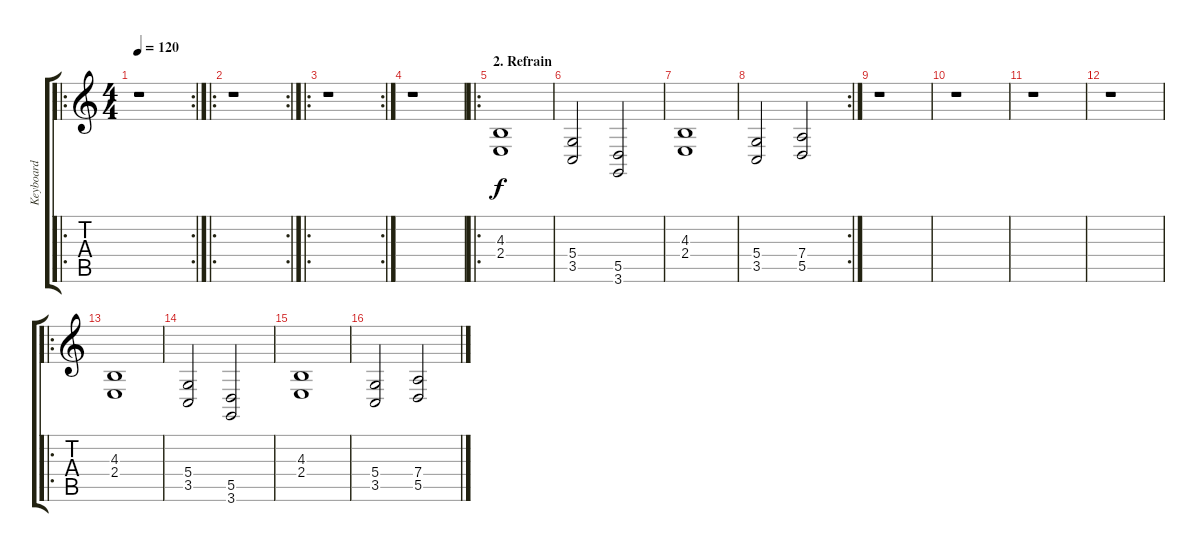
\track ("Keyboard" "Keyboard") {instrument fx8scifi}
\staff {score tabs}
\tuning (E4 B3 G3 D3 A2 E2) {hide}
\ro
\rc 2
\ts (4 4)
\tempo 120
\clef g2
\ks c
r.1{dy f} |
\ro
\rc 2
r.1 |
\ro
\rc 2
r.1 |
r.1 |
\ro
\section ("" "2. Refrain")
(4.3 2.4).1 |
(5.4 3.5).2 (5.5 3.6).2 |
(4.3 2.4).1 |
\rc 2
(5.4 3.5).2 (7.4 5.5).2 |
r.1 |
r.1 |
r.1 |
r.1 |
\ro
(4.3 2.4).1 |
(5.4 3.5).2 (5.5 3.6).2 |
(4.3 2.4).1 |
(5.4 3.5).2 (7.4 5.5).2
